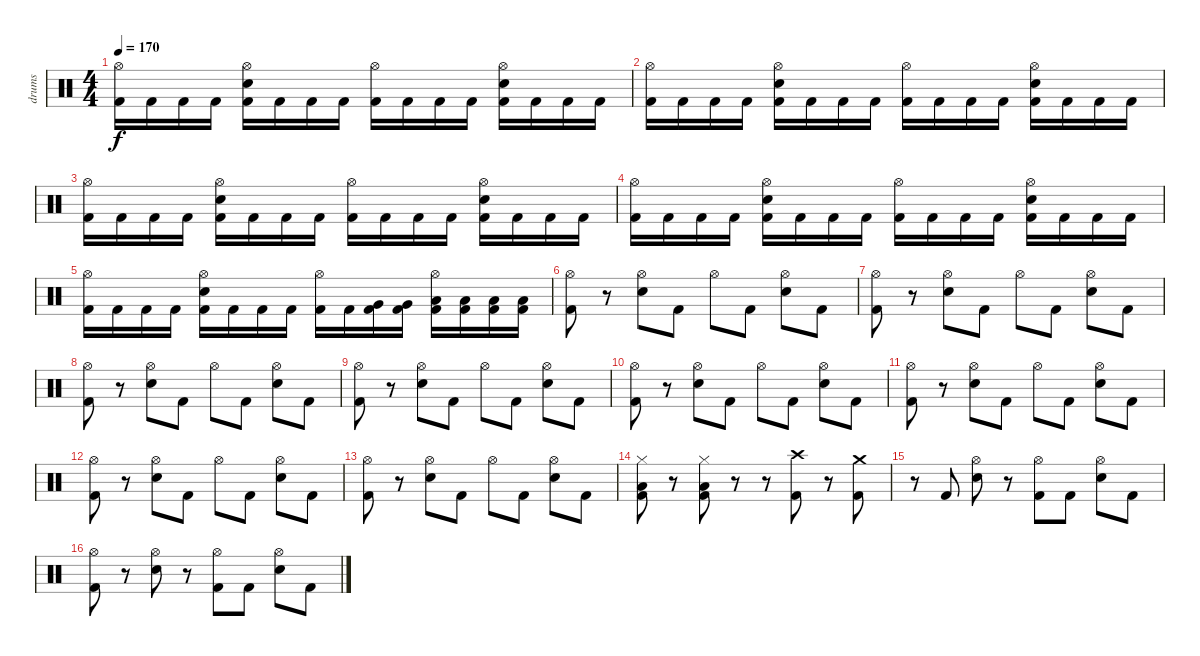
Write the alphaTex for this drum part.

\track ("drums" "drums") {instrument percussion}
\staff {score}
\articulation defaults
\ts (4 4)
\tempo 170
\clef neutral
\ks c
("Hi-Hat (open)" "Kick (hit) 2").16{dy f} "Kick (hit) 2".16 "Kick (hit) 2".16 "Kick (hit) 2".16 ("Hi-Hat (open)" "Electric Snare (hit)" "Kick (hit) 2").16 "Kick (hit) 2".16 "Kick (hit) 2".16 "Kick (hit) 2".16 ("Hi-Hat (open)" "Kick (hit) 2").16 "Kick (hit) 2".16 "Kick (hit) 2".16 "Kick (hit) 2".16 ("Hi-Hat (open)" "Electric Snare (hit)" "Kick (hit) 2").16 "Kick (hit) 2".16 "Kick (hit) 2".16 "Kick (hit) 2".16 |
("Hi-Hat (open)" "Kick (hit) 2").16 "Kick (hit) 2".16 "Kick (hit) 2".16 "Kick (hit) 2".16 ("Hi-Hat (open)" "Electric Snare (hit)" "Kick (hit) 2").16 "Kick (hit) 2".16 "Kick (hit) 2".16 "Kick (hit) 2".16 ("Hi-Hat (open)" "Kick (hit) 2").16 "Kick (hit) 2".16 "Kick (hit) 2".16 "Kick (hit) 2".16 ("Hi-Hat (open)" "Electric Snare (hit)" "Kick (hit) 2").16 "Kick (hit) 2".16 "Kick (hit) 2".16 "Kick (hit) 2".16 |
("Hi-Hat (open)" "Kick (hit) 2").16 "Kick (hit) 2".16 "Kick (hit) 2".16 "Kick (hit) 2".16 ("Hi-Hat (open)" "Electric Snare (hit)" "Kick (hit) 2").16 "Kick (hit) 2".16 "Kick (hit) 2".16 "Kick (hit) 2".16 ("Hi-Hat (open)" "Kick (hit) 2").16 "Kick (hit) 2".16 "Kick (hit) 2".16 "Kick (hit) 2".16 ("Hi-Hat (open)" "Electric Snare (hit)" "Kick (hit) 2").16 "Kick (hit) 2".16 "Kick (hit) 2".16 "Kick (hit) 2".16 |
("Hi-Hat (open)" "Kick (hit) 2").16 "Kick (hit) 2".16 "Kick (hit) 2".16 "Kick (hit) 2".16 ("Hi-Hat (open)" "Electric Snare (hit)" "Kick (hit) 2").16 "Kick (hit) 2".16 "Kick (hit) 2".16 "Kick (hit) 2".16 ("Hi-Hat (open)" "Kick (hit) 2").16 "Kick (hit) 2".16 "Kick (hit) 2".16 "Kick (hit) 2".16 ("Hi-Hat (open)" "Electric Snare (hit)" "Kick (hit) 2").16 "Kick (hit) 2".16 "Kick (hit) 2".16 "Kick (hit) 2".16 |
("Hi-Hat (open)" "Kick (hit) 2").16 "Kick (hit) 2".16 "Kick (hit) 2".16 "Kick (hit) 2".16 ("Hi-Hat (open)" "Electric Snare (hit)" "Kick (hit) 2").16 "Kick (hit) 2".16 "Kick (hit) 2".16 "Kick (hit) 2".16 ("Hi-Hat (open)" "Kick (hit) 2").16 "Kick (hit) 2".16 ("Very Low Tom (hit)" "Kick (hit) 2").16 ("Very Low Tom (hit)" "Kick (hit) 2").16 ("Hi-Hat (open)" "Low Floor Tom (hit)" "Kick (hit) 2").16 ("Low Floor Tom (hit)" "Kick (hit) 2").16 ("Low Floor Tom (hit)" "Kick (hit) 2").16 ("Low Floor Tom (hit)" "Kick (hit) 2").16 |
("Hi-Hat (open)" "Kick (hit) 2").8 r.8 ("Hi-Hat (open)" "Electric Snare (hit)").8 "Kick (hit) 2".8 "Hi-Hat (open)".8 "Kick (hit) 2".8 ("Hi-Hat (open)" "Electric Snare (hit)").8 "Kick (hit) 2".8 |
("Hi-Hat (open)" "Kick (hit) 2").8 r.8 ("Hi-Hat (open)" "Electric Snare (hit)").8 "Kick (hit) 2".8 "Hi-Hat (open)".8 "Kick (hit) 2".8 ("Hi-Hat (open)" "Electric Snare (hit)").8 "Kick (hit) 2".8 |
("Hi-Hat (open)" "Kick (hit) 2").8 r.8 ("Hi-Hat (open)" "Electric Snare (hit)").8 "Kick (hit) 2".8 "Hi-Hat (open)".8 "Kick (hit) 2".8 ("Hi-Hat (open)" "Electric Snare (hit)").8 "Kick (hit) 2".8 |
("Hi-Hat (open)" "Kick (hit) 2").8 r.8 ("Hi-Hat (open)" "Electric Snare (hit)").8 "Kick (hit) 2".8 "Hi-Hat (open)".8 "Kick (hit) 2".8 ("Hi-Hat (open)" "Electric Snare (hit)").8 "Kick (hit) 2".8 |
("Hi-Hat (open)" "Kick (hit) 2").8 r.8 ("Hi-Hat (open)" "Electric Snare (hit)").8 "Kick (hit) 2".8 "Hi-Hat (open)".8 "Kick (hit) 2".8 ("Hi-Hat (open)" "Electric Snare (hit)").8 "Kick (hit) 2".8 |
("Hi-Hat (open)" "Kick (hit) 2").8 r.8 ("Hi-Hat (open)" "Electric Snare (hit)").8 "Kick (hit) 2".8 "Hi-Hat (open)".8 "Kick (hit) 2".8 ("Hi-Hat (open)" "Electric Snare (hit)").8 "Kick (hit) 2".8 |
("Hi-Hat (open)" "Kick (hit) 2").8 r.8 ("Hi-Hat (open)" "Electric Snare (hit)").8 "Kick (hit) 2".8 "Hi-Hat (open)".8 "Kick (hit) 2".8 ("Hi-Hat (open)" "Electric Snare (hit)").8 "Kick (hit) 2".8 |
("Hi-Hat (open)" "Kick (hit) 2").8 r.8 ("Hi-Hat (open)" "Electric Snare (hit)").8 "Kick (hit) 2".8 "Hi-Hat (open)".8 "Kick (hit) 2".8 ("Hi-Hat (open)" "Electric Snare (hit)").8 "Kick (hit) 2".8 |
("Hi-Hat (closed)" "Low Floor Tom (hit)" "Kick (hit) 2").8 r.8 ("Hi-Hat (closed)" "Low Floor Tom (hit)" "Kick (hit) 2").8 r.8 r.8 ("Crash high (hit)" "Kick (hit) 2").8 r.8 ("Crash medium (hit)" "Kick (hit) 2").8 |
r.8 "Kick (hit) 2".8 ("Hi-Hat (open)" "Electric Snare (hit)").8 r.8 ("Hi-Hat (open)" "Kick (hit) 2").8 "Kick (hit) 2".8 ("Hi-Hat (open)" "Electric Snare (hit)").8 "Kick (hit) 2".8 |
("Hi-Hat (open)" "Kick (hit) 2").8 r.8 ("Hi-Hat (open)" "Electric Snare (hit)").8 r.8 ("Hi-Hat (open)" "Kick (hit) 2").8 "Kick (hit) 2".8 ("Hi-Hat (open)" "Electric Snare (hit)").8 "Kick (hit) 2".8
